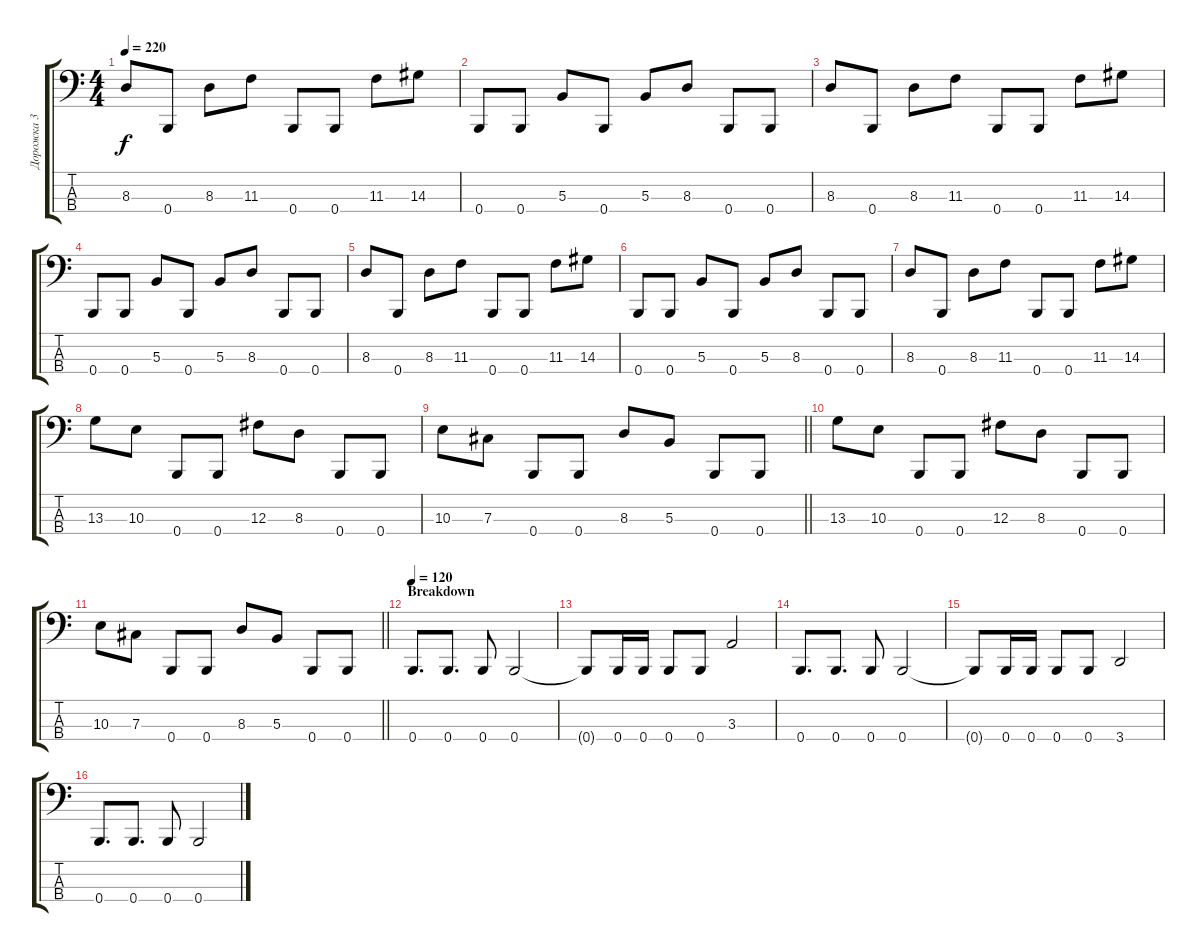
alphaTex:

\track ("Дорожка 3" "Дорожка 3") {instrument electricbassfinger}
\staff {score tabs}
\tuning (E2 B1 Gb1 B0) {hide}
\ts (4 4)
\tempo 220
\clef f4
\ks c
8.3.8{dy f} 0.4.8 8.3.8 11.3.8 0.4.8 0.4.8 11.3.8 14.3.8 |
0.4.8 0.4.8 5.3.8 0.4.8 5.3.8 8.3.8 0.4.8 0.4.8 |
8.3.8 0.4.8 8.3.8 11.3.8 0.4.8 0.4.8 11.3.8 14.3.8 |
0.4.8 0.4.8 5.3.8 0.4.8 5.3.8 8.3.8 0.4.8 0.4.8 |
8.3.8 0.4.8 8.3.8 11.3.8 0.4.8 0.4.8 11.3.8 14.3.8 |
0.4.8 0.4.8 5.3.8 0.4.8 5.3.8 8.3.8 0.4.8 0.4.8 |
8.3.8 0.4.8 8.3.8 11.3.8 0.4.8 0.4.8 11.3.8 14.3.8 |
13.3.8 10.3.8 0.4.8 0.4.8 12.3.8 8.3.8 0.4.8 0.4.8 |
\barLineRight lightlight
10.3.8 7.3.8 0.4.8 0.4.8 8.3.8 5.3.8 0.4.8 0.4.8 |
13.3.8 10.3.8 0.4.8 0.4.8 12.3.8 8.3.8 0.4.8 0.4.8 |
\barLineRight lightlight
10.3.8 7.3.8 0.4.8 0.4.8 8.3.8 5.3.8 0.4.8 0.4.8 |
\section ("" "Breakdown")
\tempo 120
0.4.8{d} 0.4.8{d} 0.4.8 0.4.2 |
0.4{t}.8 0.4.16 0.4.16 0.4.8 0.4.8 3.3.2 |
0.4.8{d} 0.4.8{d} 0.4.8 0.4.2 |
0.4{t}.8 0.4.16 0.4.16 0.4.8 0.4.8 3.4.2 |
0.4.8{d} 0.4.8{d} 0.4.8 0.4.2
